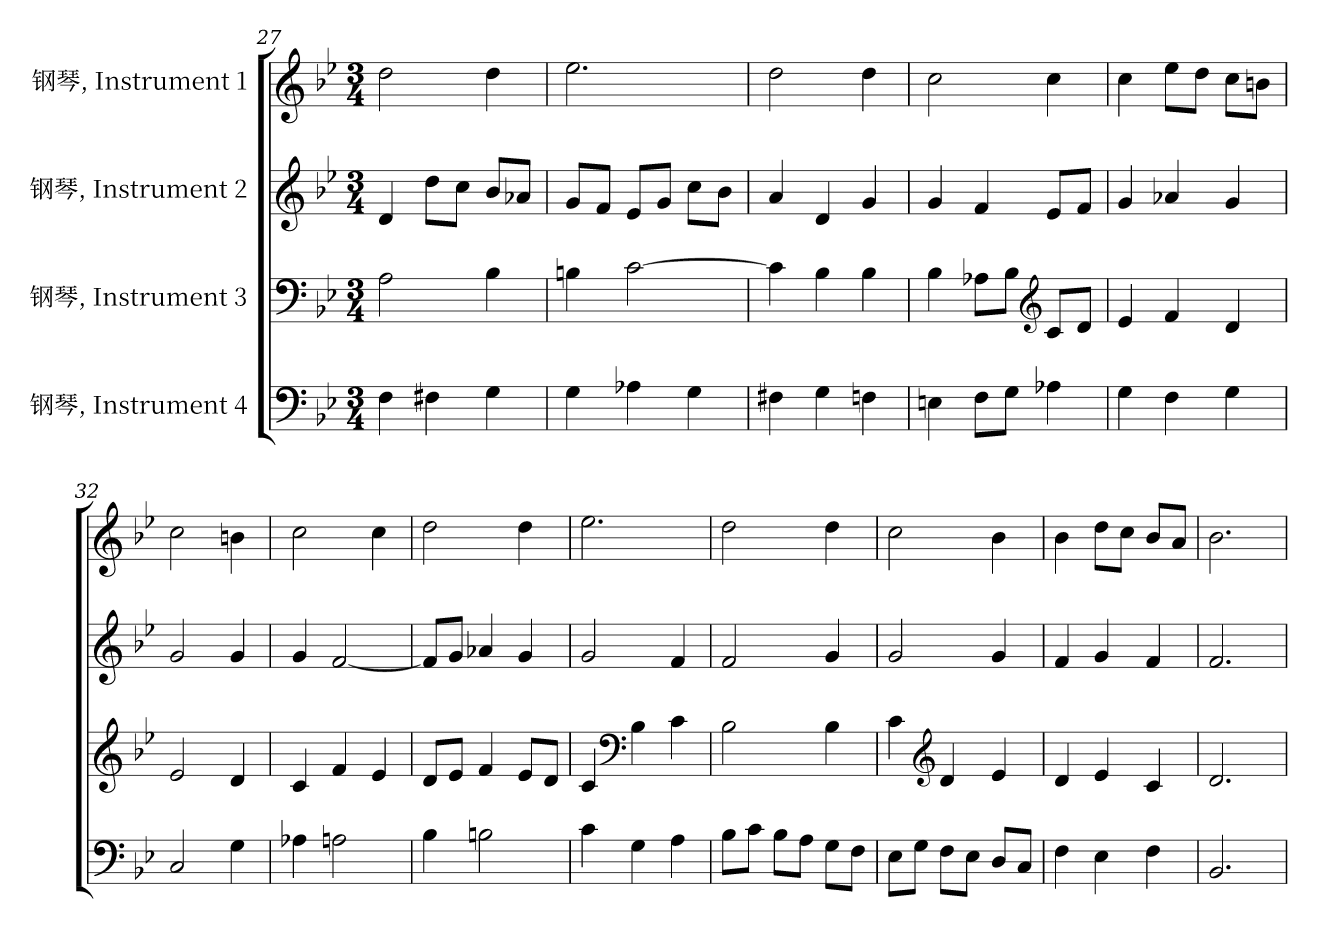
**kern	**kern	**kern	**kern
*part4	*part3	*part2	*part1
*staff4	*staff3	*staff2	*staff1
*I"钢琴, Instrument 4	*I"钢琴, Instrument 3	*I"钢琴, Instrument 2	*I"钢琴, Instrument 1
*clefF4	*clefF4	*clefG2	*clefG2
*k[b-e-]	*k[b-e-]	*k[b-e-]	*k[b-e-]
*M3/4	*M3/4	*M3/4	*M3/4
=27	=27	=27	=27
4F\	2A\	4d/	2dd\
4F#X\	.	8dd\L	.
.	.	8cc\J	.
4G\	4B-\	8b-/L	4dd\
.	.	8a-X/J	.
=28	=28	=28	=28
4G\	4Bn\	8g/L	2.ee-\
.	.	8f/J	.
4A-X\	[2c\	8e-/L	.
.	.	8g/J	.
4G\	.	8cc\L	.
.	.	8b-\J	.
=29	=29	=29	=29
4F#X\	4c\]	4a/	2dd\
4G\	4B-\	4d/	.
4Fn\	4B-\	4g/	4dd\
=30	=30	=30	=30
4En\	4B-\	4g/	2cc\
8F\L	8A-X\L	4f/	.
8G\J	8B-\J	.	.
*	*clefG2	*	*
4A-X\	8c/L	8e-/L	4cc\
.	8d/J	8f/J	.
=31	=31	=31	=31
4G\	4e-/	4g/	4cc\
4F\	4f/	4a-X/	8ee-\L
.	.	.	8dd\J
4G\	4d/	4g/	8cc\L
.	.	.	8bn\J
!!LO:PB:g=z
=32	=32	=32	=32
2C/	2e-/	2g/	2cc\
4G\	4d/	4g/	4bn\
=33	=33	=33	=33
4A-X\	4c/	4g/	2cc\
2An\	4f/	[2f/	.
.	4e-/	.	4cc\
=34	=34	=34	=34
4B-\	8d/L	8f/L]	2dd\
.	8e-/J	8g/J	.
2Bn\	4f/	4a-X/	.
.	8e-/L	4g/	4dd\
.	8d/J	.	.
=35	=35	=35	=35
4c\	4c/	2g/	2.ee-\
*	*clefF4	*	*
4G\	4B-\	.	.
4A\	4c\	4f/	.
=36	=36	=36	=36
8B-\L	2B-\	2f/	2dd\
8c\J	.	.	.
8B-\L	.	.	.
8A\J	.	.	.
8G\L	4B-\	4g/	4dd\
8F\J	.	.	.
=37	=37	=37	=37
8E-\L	4c\	2g/	2cc\
8G\J	.	.	.
*	*clefG2	*	*
8F\L	4d/	.	.
8E-\J	.	.	.
8D/L	4e-/	4g/	4b-\
8C/J	.	.	.
=38	=38	=38	=38
4F\	4d/	4f/	4b-\
4E-\	4e-/	4g/	8dd\L
.	.	.	8cc\J
4F\	4c/	4f/	8b-/L
.	.	.	8a/J
!!LO:LB:g=z
=39	=39	=39	=39
2.BB-/	2.d/	2.f/	2.b-\
=	=	=	=
*-	*-	*-	*-
